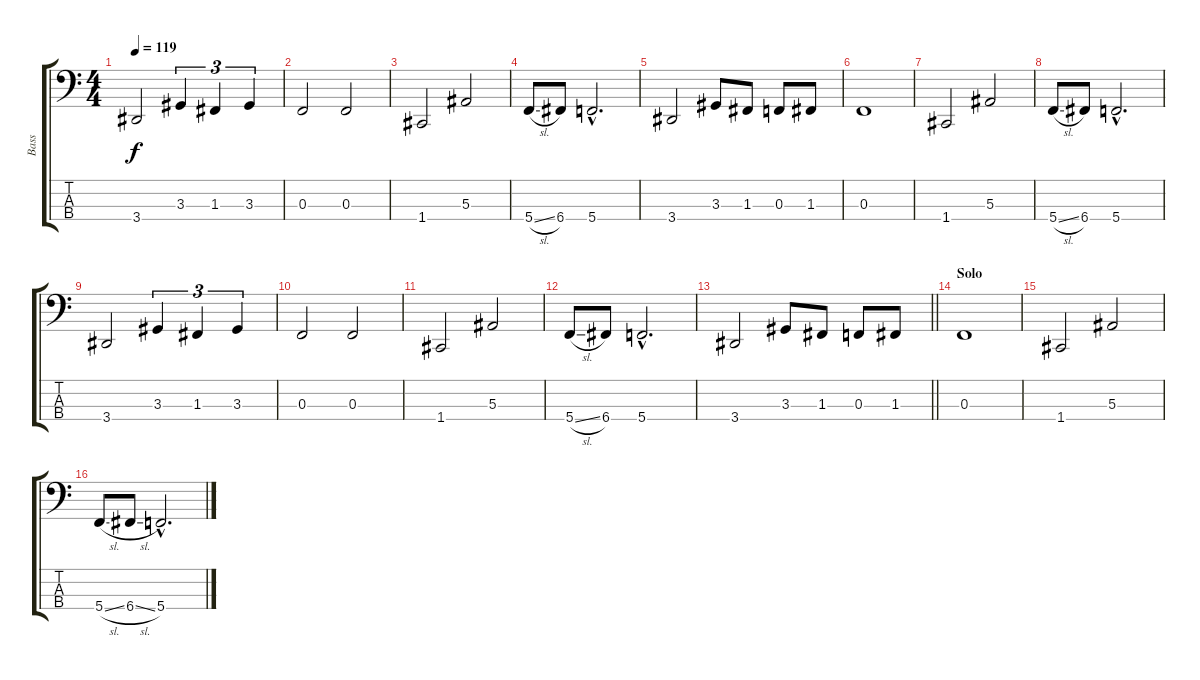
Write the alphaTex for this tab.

\track ("Bass" "Bass") {instrument electricbasspick}
\staff {score tabs}
\tuning (Eb2 Bb1 F1 C1) {hide}
\ts (4 4)
\tempo 119
\clef f4
\ks c
3.4.2{dy f} 3.3.4{tu (3 2)} 1.3.4{tu (3 2)} 3.3.4{tu (3 2)} |
0.3.2 0.3.2 |
1.4.2 5.3.2 |
5.4{sl}.8 6.4.8 5.4{hac}.2{d} |
3.4.2 3.3.8 1.3.8 0.3.8 1.3.8 |
0.3.1 |
1.4.2 5.3.2 |
5.4{sl}.8 6.4.8 5.4{hac}.2{d} |
3.4.2 3.3.4{tu (3 2)} 1.3.4{tu (3 2)} 3.3.4{tu (3 2)} |
0.3.2 0.3.2 |
1.4.2 5.3.2 |
5.4{sl}.8 6.4.8 5.4{hac}.2{d} |
\barLineRight lightlight
3.4.2 3.3.8 1.3.8 0.3.8 1.3.8 |
\section ("" "Solo")
0.3.1 |
1.4.2 5.3.2 |
5.4{sl}.8 6.4{sl}.8 5.4{hac}.2{d}
